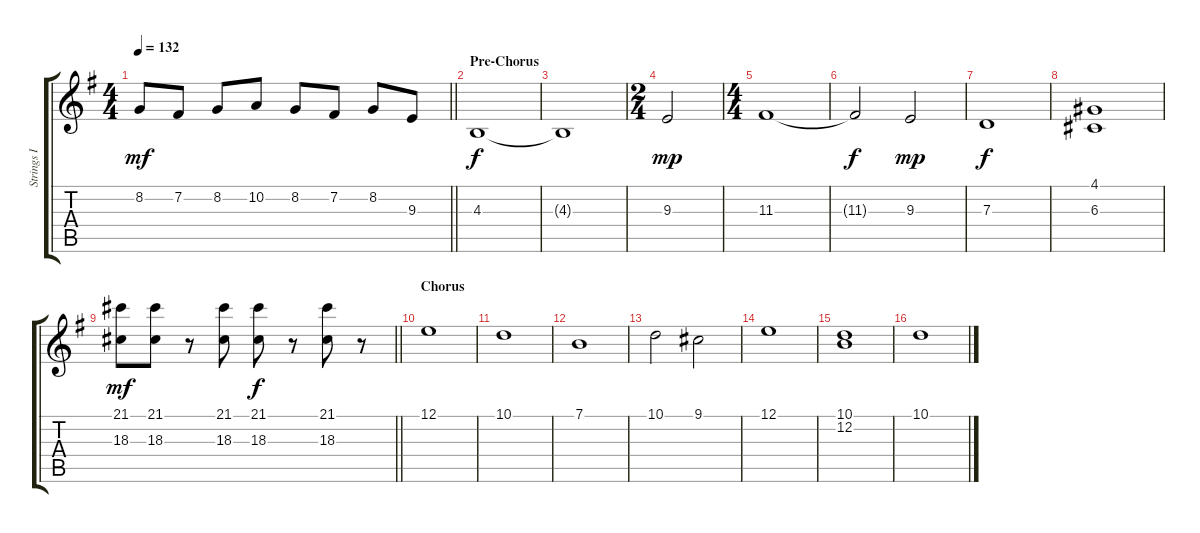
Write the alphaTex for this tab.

\track ("Strings I - Coen Janssen" "Strings I ") {instrument stringensemble1}
\staff {score tabs}
\tuning (E4 B3 G3 D3 A2 E2) {hide}
\ts (4 4)
\tempo 132
\clef g2
\barLineRight lightlight
\ks g
8.2.8{dy mf} 7.2.8 8.2.8 10.2.8 8.2.8 7.2.8 8.2.8 9.3.8 |
\section ("" "Pre-Chorus")
4.3.1{dy f} |
4.3{t}.1 |
\ts (2 4)
9.3.2{dy mp} |
\ts (4 4)
11.3.1 |
11.3{t}.2{dy f} 9.3.2{dy mp} |
7.3.1{dy f} |
(4.1 6.3).1 |
\barLineRight lightlight
(21.1 18.3).8{dy mf} (21.1 18.3).8 r.8 (21.1 18.3).8 (21.1 18.3).8{dy f} r.8 (21.1 18.3).8 r.8 |
\section ("" "Chorus")
12.1.1 |
10.1.1 |
7.1.1 |
10.1.2 9.1.2 |
12.1.1 |
(10.1 12.2).1 |
10.1.1
